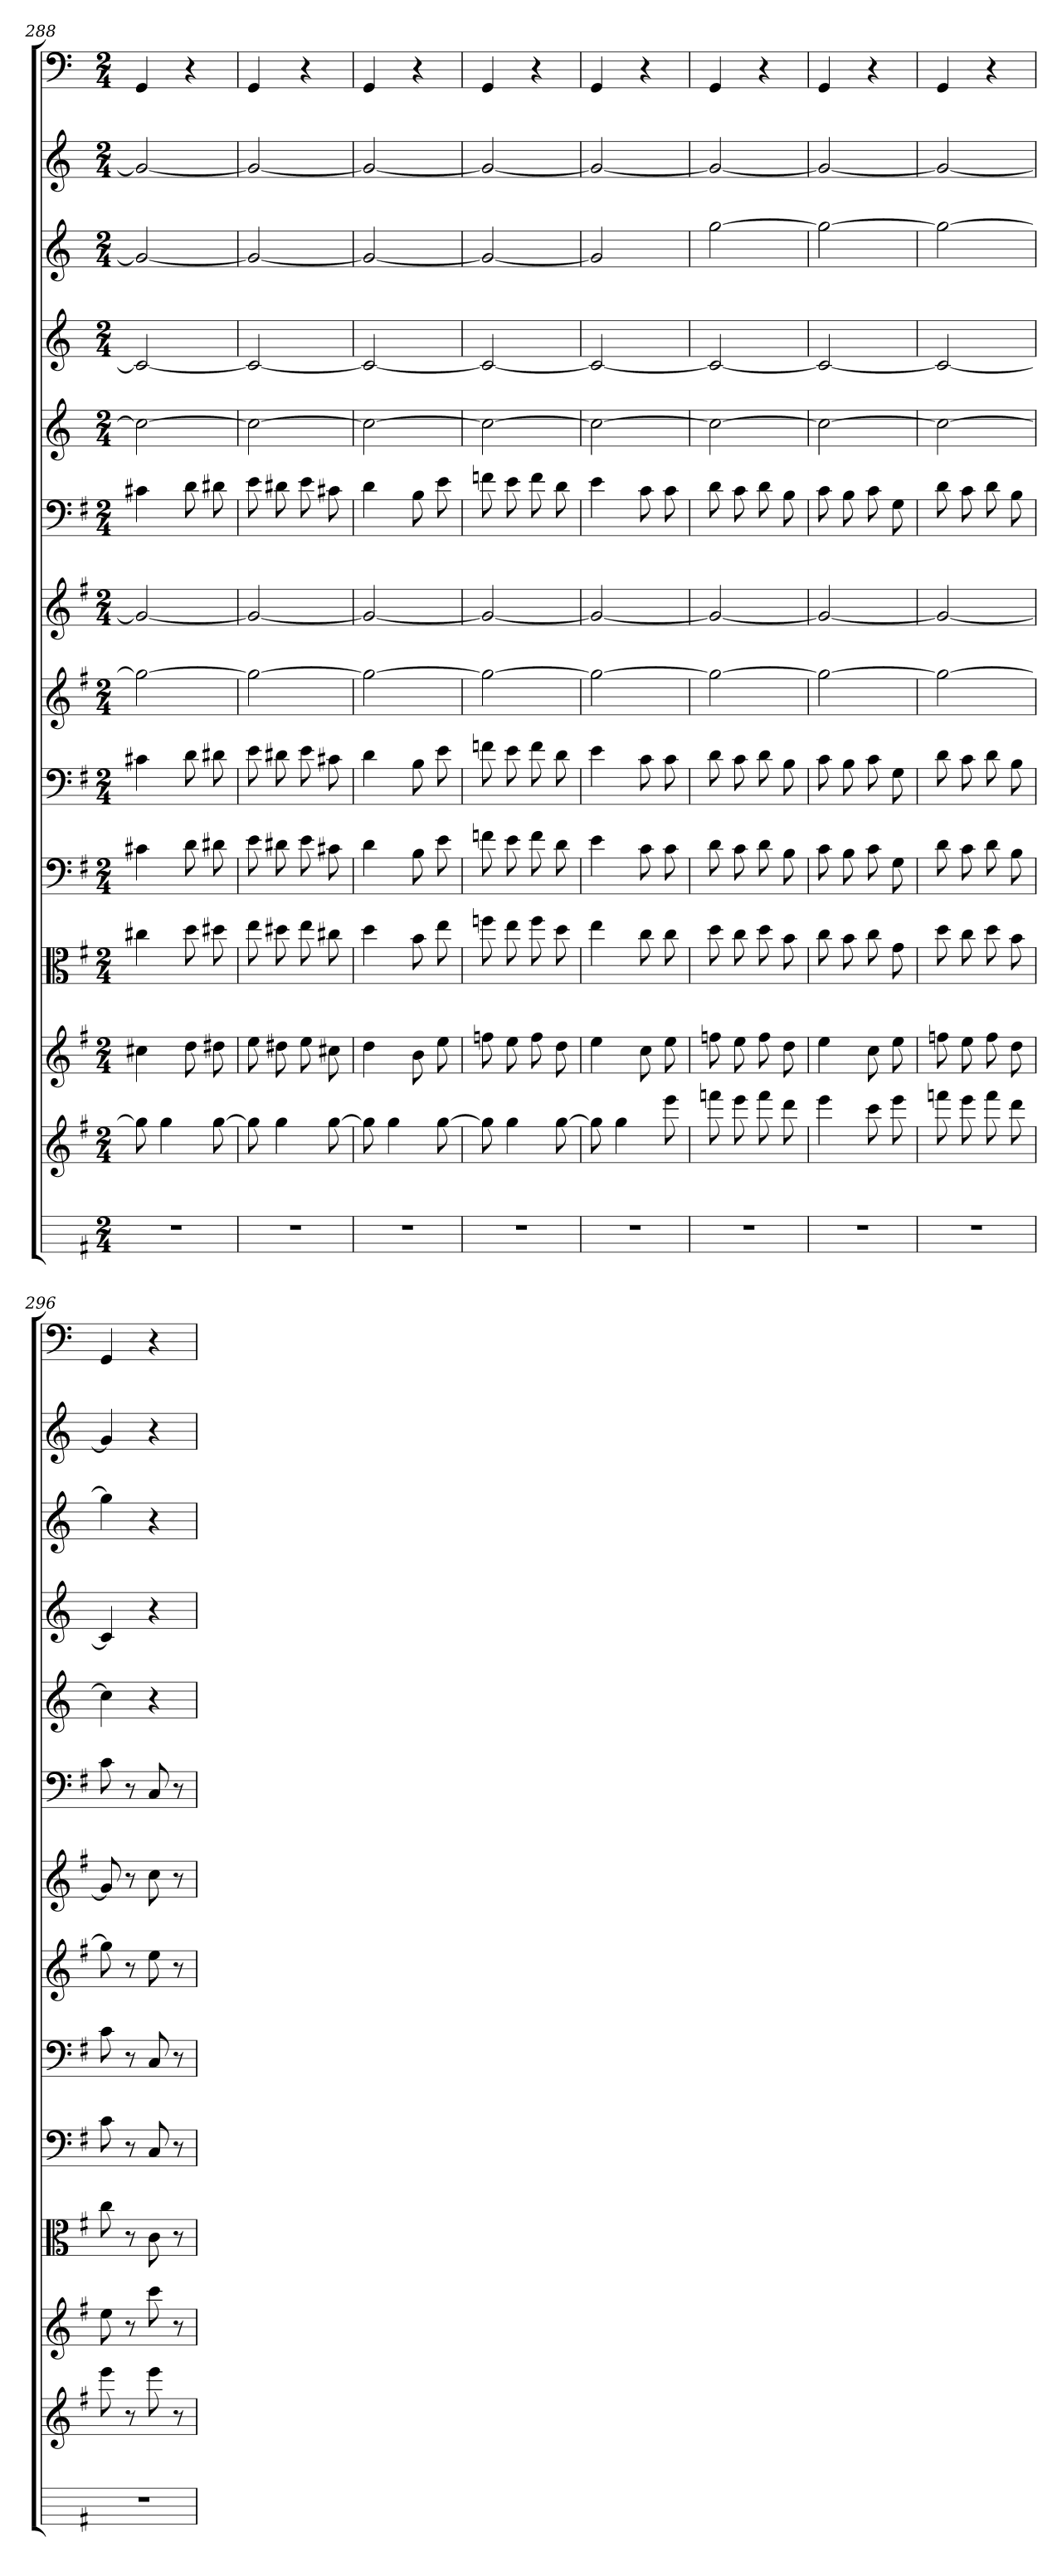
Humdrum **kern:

**kern	**kern	**kern	**kern	**kern	**kern	**kern	**kern	**kern	**kern	**kern	**kern	**kern	**kern
*part14	*part13	*part12	*part11	*part10	*part9	*part8	*part7	*part6	*part5	*part4	*part3	*part2	*part1
*staff14	*staff13	*staff12	*staff11	*staff10	*staff9	*staff8	*staff7	*staff6	*staff5	*staff4	*staff3	*staff2	*staff1
*	*	*	*clefC3	*clefF4	*clefF4	*	*	*clefF4	*	*	*	*	*clefF4
*k[f#]	*k[f#]	*k[f#]	*k[f#]	*k[f#]	*k[f#]	*k[f#]	*k[f#]	*k[f#]	*k[]	*k[]	*k[]	*k[]	*k[]
*M2/4	*M2/4	*M2/4	*M2/4	*M2/4	*M2/4	*M2/4	*M2/4	*M2/4	*M2/4	*M2/4	*M2/4	*M2/4	*M2/4
=288	=288	=288	=288	=288	=288	=288	=288	=288	=288	=288	=288	=288	=288
2r	8gg]	4cc#X	4cc#X	4c#X	4c#X	2gg_	2g_	4c#X	2cc_	2c_	2g_	2g_	4GG
.	4gg	.	.	.	.	.	.	.	.	.	.	.	.
.	.	8dd	8dd	8d	8d	.	.	8d	.	.	.	.	4r
.	[8gg	8dd#X	8dd#X	8d#X	8d#X	.	.	8d#X	.	.	.	.	.
=289	=289	=289	=289	=289	=289	=289	=289	=289	=289	=289	=289	=289	=289
2r	8gg]	8ee	8ee	8e	8e	2gg_	2g_	8e	2cc_	2c_	2g_	2g_	4GG
.	4gg	8dd#X	8dd#X	8d#X	8d#X	.	.	8d#X	.	.	.	.	.
.	.	8ee	8ee	8e	8e	.	.	8e	.	.	.	.	4r
.	[8gg	8cc#X	8cc#X	8c#X	8c#X	.	.	8c#X	.	.	.	.	.
=290	=290	=290	=290	=290	=290	=290	=290	=290	=290	=290	=290	=290	=290
2r	8gg]	4dd	4dd	4d	4d	2gg_	2g_	4d	2cc_	2c_	2g_	2g_	4GG
.	4gg	.	.	.	.	.	.	.	.	.	.	.	.
.	.	8b	8b	8B	8B	.	.	8B	.	.	.	.	4r
.	[8gg	8ee	8ee	8e	8e	.	.	8e	.	.	.	.	.
=291	=291	=291	=291	=291	=291	=291	=291	=291	=291	=291	=291	=291	=291
2r	8gg]	8ffn	8ffn	8fn	8fn	2gg_	2g_	8fn	2cc_	2c_	2g_	2g_	4GG
.	4gg	8ee	8ee	8e	8e	.	.	8e	.	.	.	.	.
.	.	8ff	8ff	8f	8f	.	.	8f	.	.	.	.	4r
.	[8gg	8dd	8dd	8d	8d	.	.	8d	.	.	.	.	.
=292	=292	=292	=292	=292	=292	=292	=292	=292	=292	=292	=292	=292	=292
2r	8gg]	4ee	4ee	4e	4e	2gg_	2g_	4e	2cc_	2c_	2g]	2g_	4GG
.	4gg	.	.	.	.	.	.	.	.	.	.	.	.
.	.	8cc	8cc	8c	8c	.	.	8c	.	.	.	.	4r
.	8eee	8ee	8cc	8c	8c	.	.	8c	.	.	.	.	.
=293	=293	=293	=293	=293	=293	=293	=293	=293	=293	=293	=293	=293	=293
2r	8fffn	8ffn	8dd	8d	8d	2gg_	2g_	8d	2cc_	2c_	[2gg	2g_	4GG
.	8eee	8ee	8cc	8c	8c	.	.	8c	.	.	.	.	.
.	8fff	8ff	8dd	8d	8d	.	.	8d	.	.	.	.	4r
.	8ddd	8dd	8b	8B	8B	.	.	8B	.	.	.	.	.
=294	=294	=294	=294	=294	=294	=294	=294	=294	=294	=294	=294	=294	=294
2r	4eee	4ee	8cc	8c	8c	2gg_	2g_	8c	2cc_	2c_	2gg_	2g_	4GG
.	.	.	8b	8B	8B	.	.	8B	.	.	.	.	.
.	8ccc	8cc	8cc	8c	8c	.	.	8c	.	.	.	.	4r
.	8eee	8ee	8g	8G	8G	.	.	8G	.	.	.	.	.
=295	=295	=295	=295	=295	=295	=295	=295	=295	=295	=295	=295	=295	=295
2r	8fffn	8ffn	8dd	8d	8d	2gg_	2g_	8d	2cc_	2c_	2gg_	2g_	4GG
.	8eee	8ee	8cc	8c	8c	.	.	8c	.	.	.	.	.
.	8fff	8ff	8dd	8d	8d	.	.	8d	.	.	.	.	4r
.	8ddd	8dd	8b	8B	8B	.	.	8B	.	.	.	.	.
=296	=296	=296	=296	=296	=296	=296	=296	=296	=296	=296	=296	=296	=296
2r	8eee	8ee	8cc	8c	8c	8gg]	8g]	8c	4cc]	4c]	4gg]	4g]	4GG
.	8r	8r	8r	8r	8r	8r	8r	8r	.	.	.	.	.
.	8eee	8ccc	8c	8C	8C	8ee	8cc	8C	4r	4r	4r	4r	4r
.	8r	8r	8r	8r	8r	8r	8r	8r	.	.	.	.	.
=	=	=	=	=	=	=	=	=	=	=	=	=	=
*-	*-	*-	*-	*-	*-	*-	*-	*-	*-	*-	*-	*-	*-
